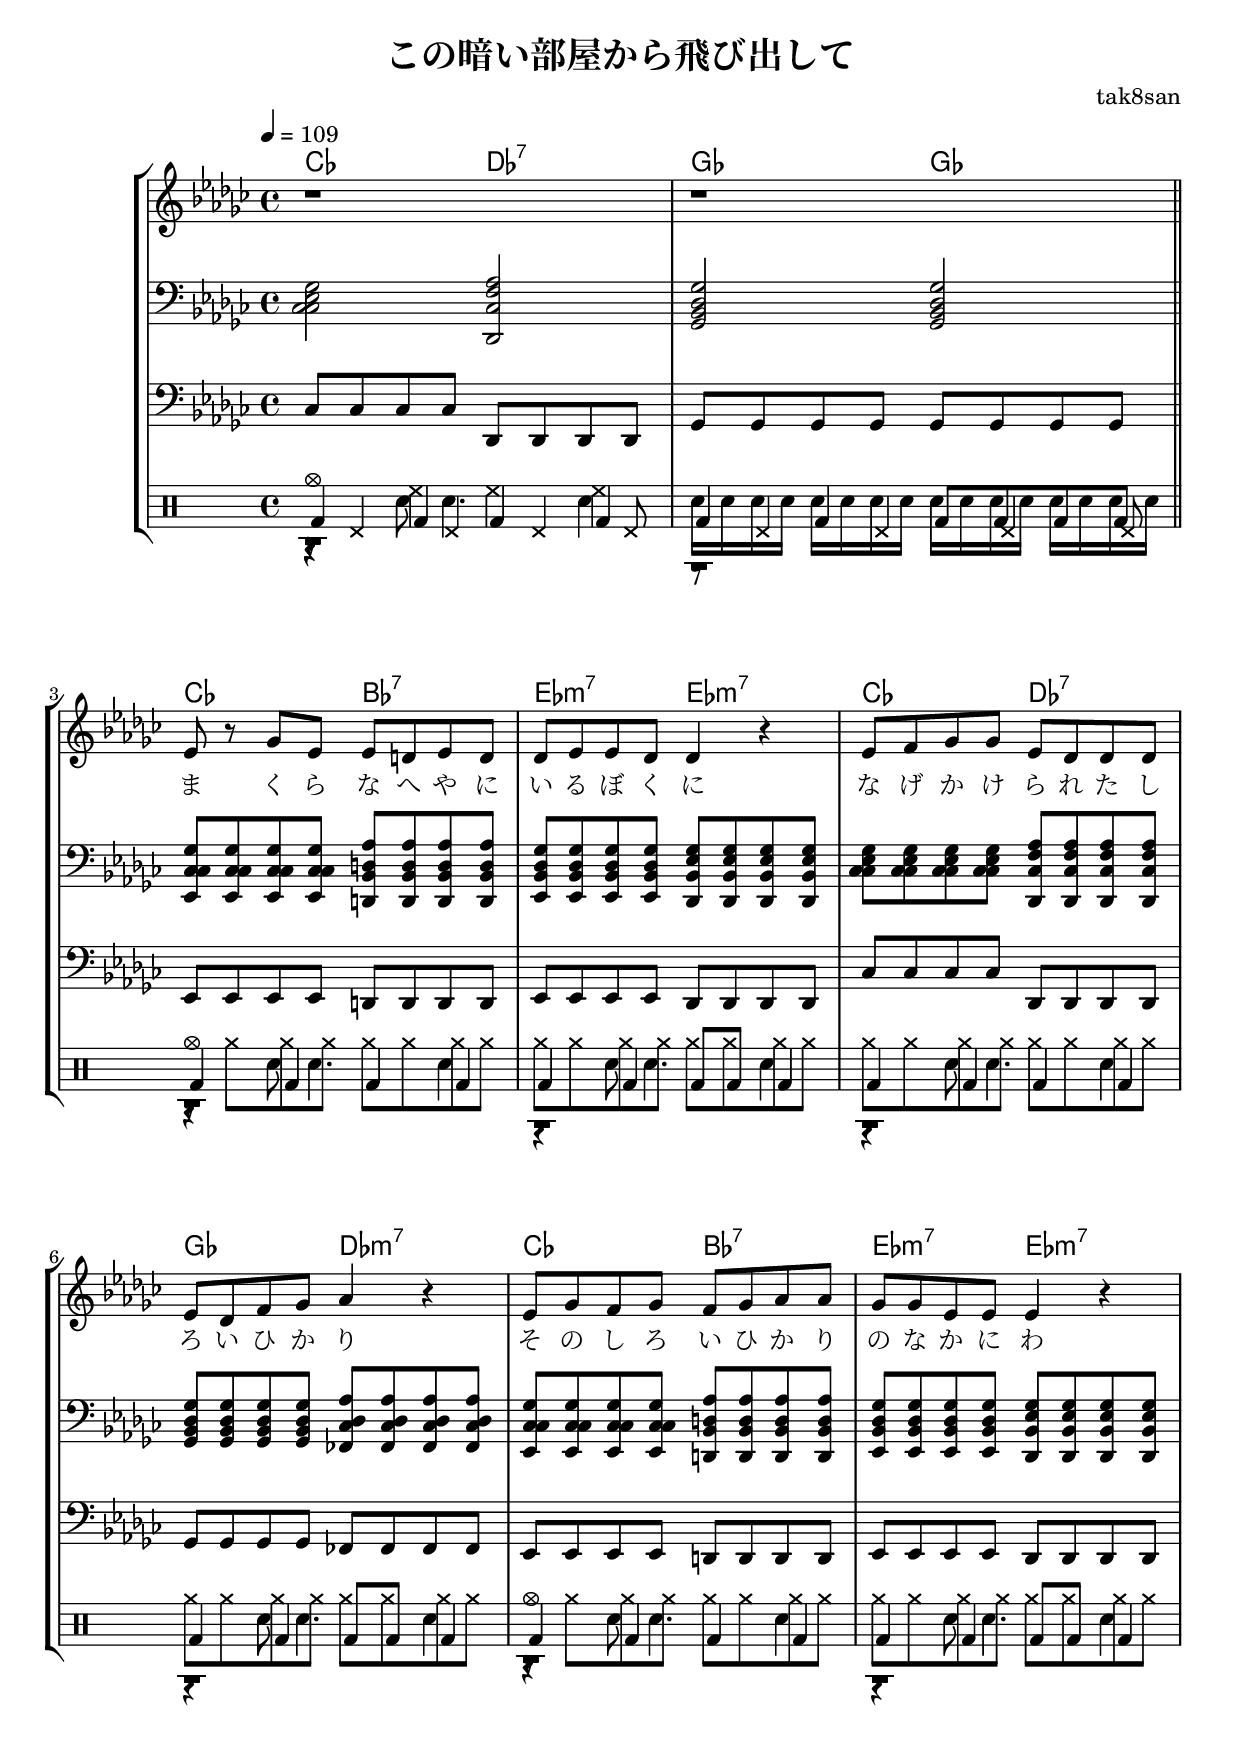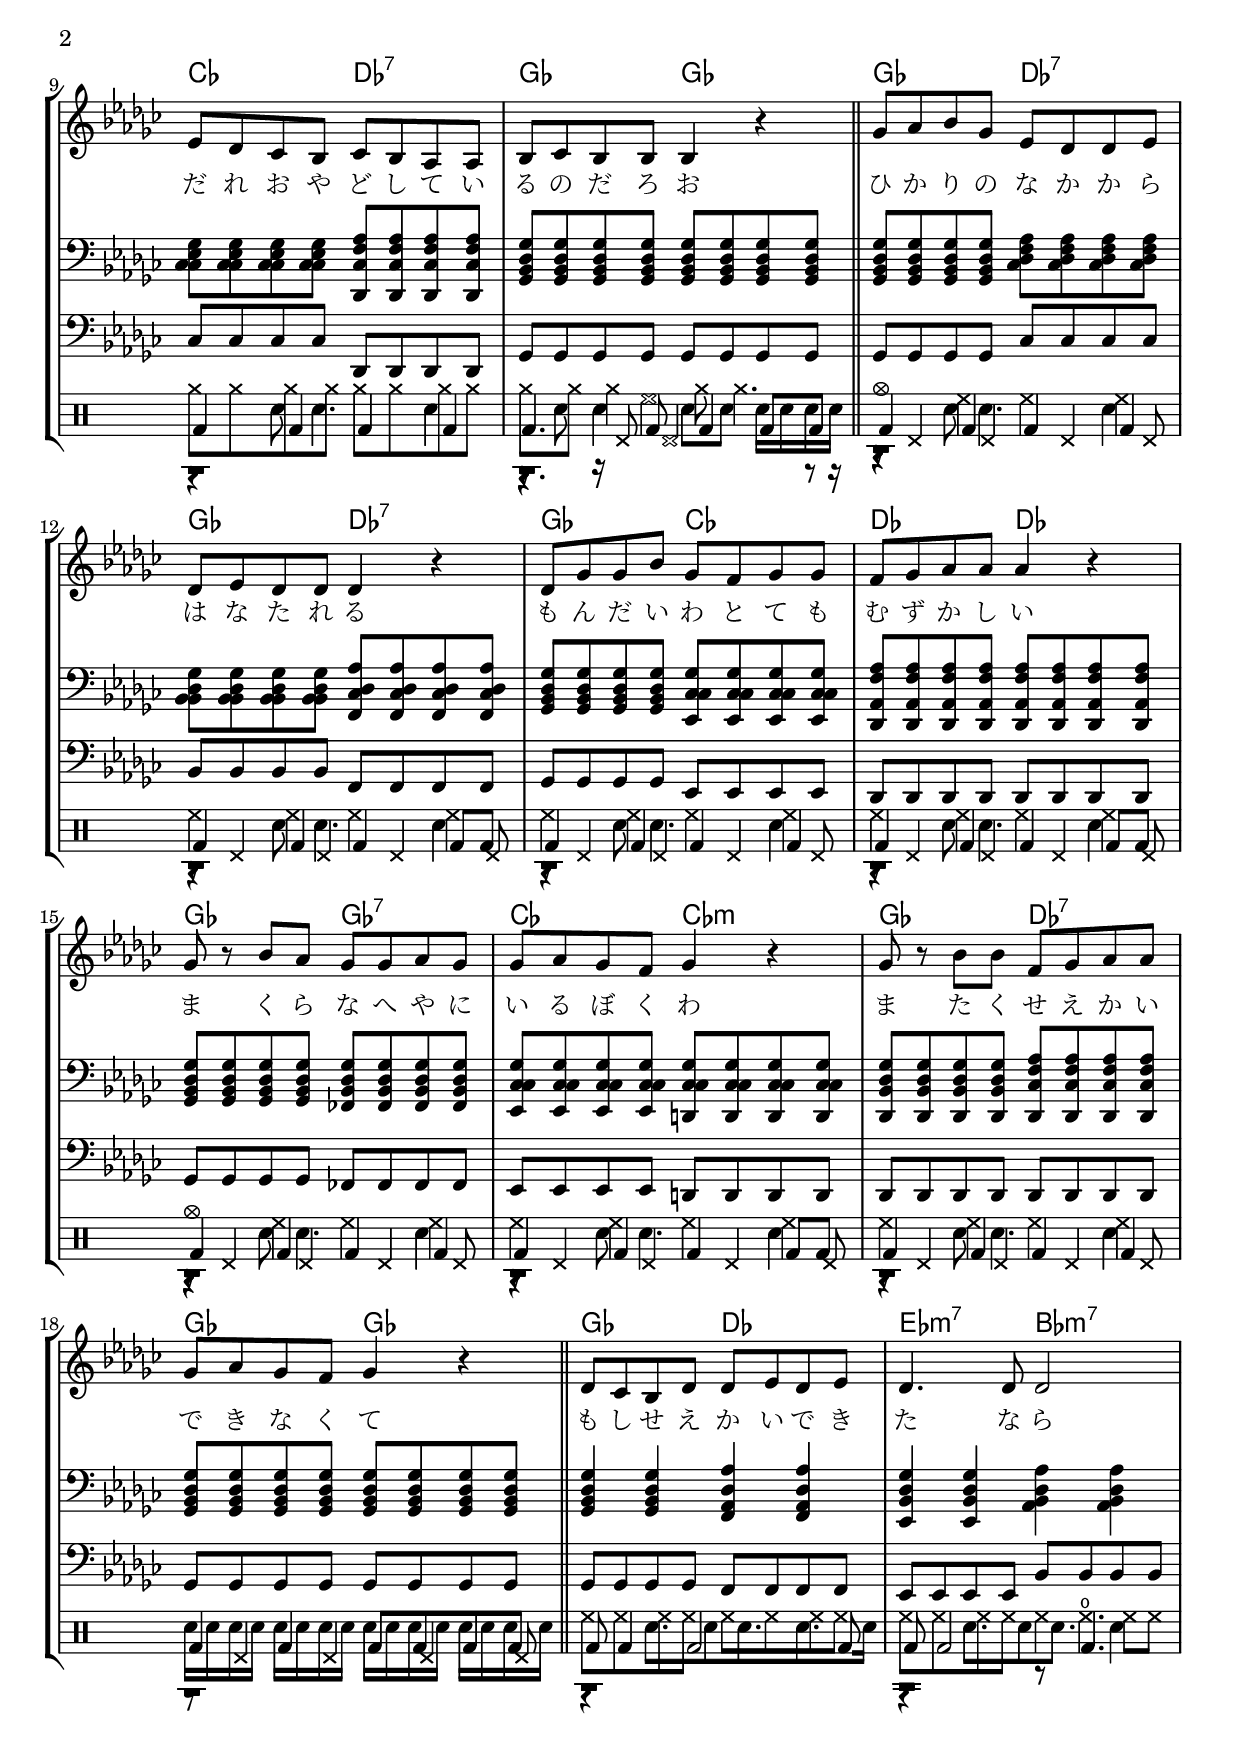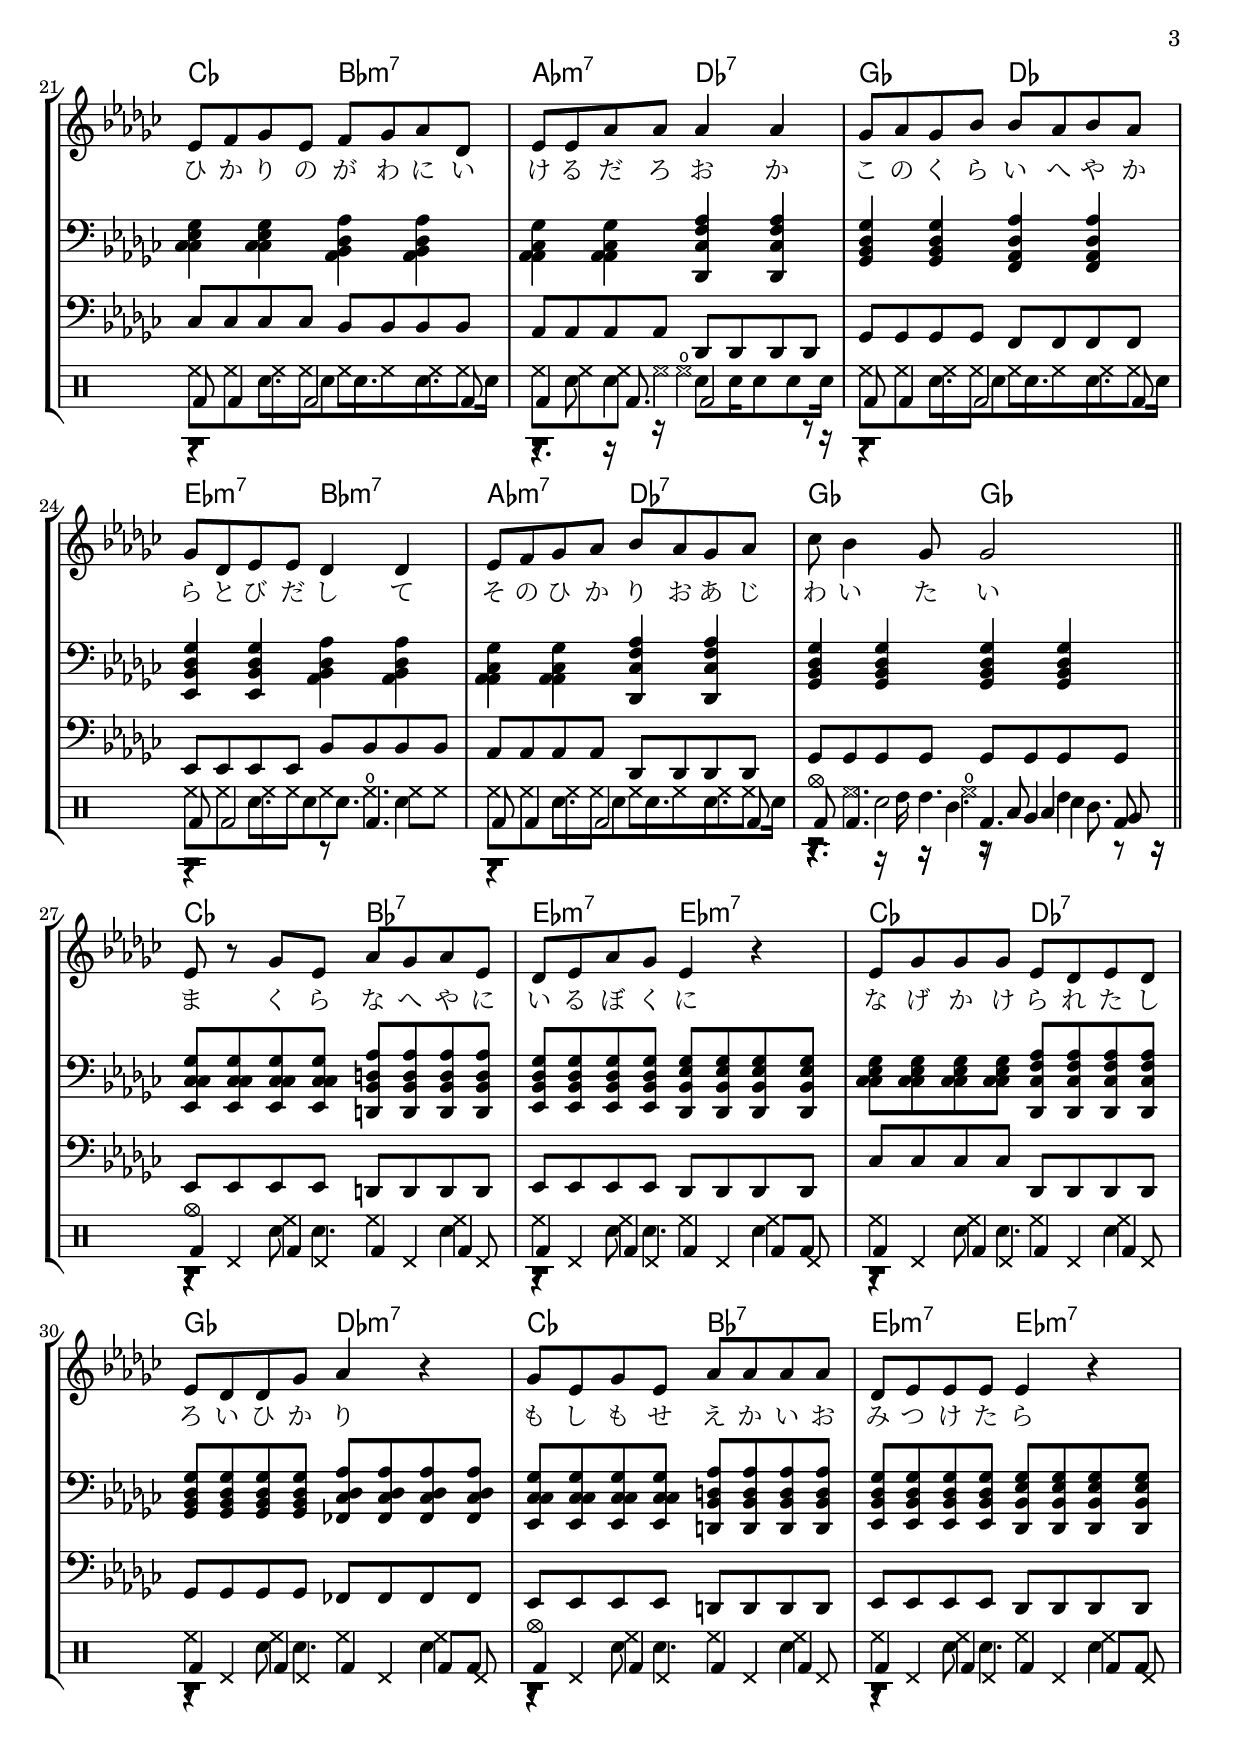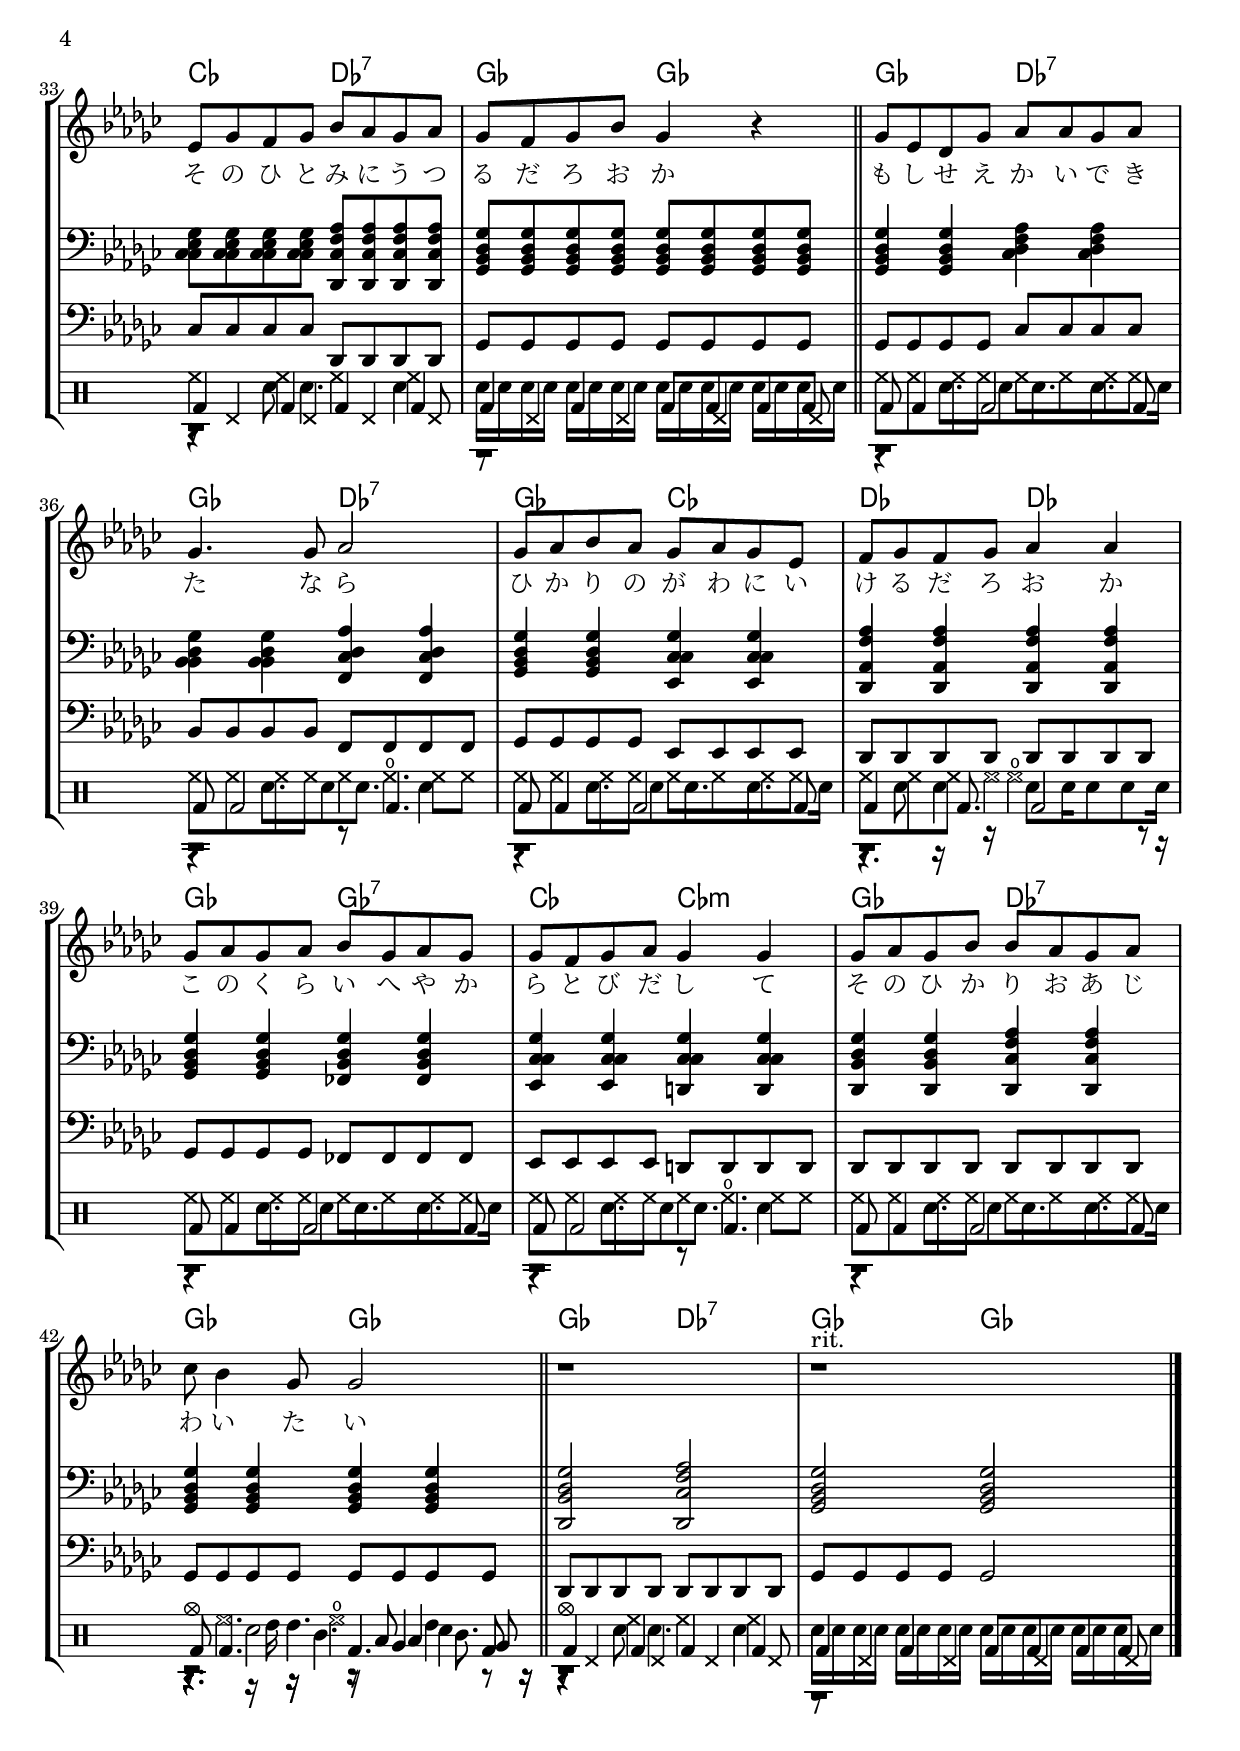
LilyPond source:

\version "2.12.1"

\header {
	title = \markup {この暗い部屋から飛び出して}
	composer = \markup \center-column {tak8san}
}

harmony = \chordmode {
	ces2 des:7 ges ges 

	ces bes:7 es:min7 es:min7 ces des:7 ges des:min7 ces bes:7 es:min7 es:min7 ces des:7 ges ges 

	ges des:7 ges des:7 ges ces des des ges ges:7 ces ces:m ges des:7 ges ges 

	ges des es:min7 bes:min7 ces bes:min7 as:min7 des:7 ges des es:min7 bes:min7 as:min7 des:7 ges ges 

	ces bes:7 es:min7 es:min7 ces des:7 ges des:min7 ces bes:7 es:min7 es:min7 ces des:7 ges ges 

	ges des:7 ges des:7 ges ces des des ges ges:7 ces ces:m ges des:7 ges ges 

	ges des:7 ges ges 
}

melody = {
	\key ges \major
	\tempo 4 = 109
	r1 | r1   
	\set Staff.midiInstrument = #"fss0.35"
	\set Staff.midiMinimumVolume = #0.7
	\set Staff.midiMaximumVolume = #0.9
	es'8  r8  ges'8  es'8  es'8  d'8  es'8  d'8 
	des'8  es'8  es'8  des'8  des'4  r4 
	es'8  f'8  ges'8  ges'8  es'8  des'8  des'8  des'8 
	es'8  des'8  f'8  ges'8  as'4  r4 
	es'8  ges'8  f'8  ges'8  f'8  ges'8  as'8  as'8 
	ges'8  ges'8  es'8  es'8  es'4  r4 
	es'8  des'8  ces'8  bes8  ces'8  bes8  as8  as8 
	bes8  ces'8  bes8  bes8  bes4  r4
	\set Staff.midiInstrument = #"fss0.35"
	\set Staff.midiMinimumVolume = #0.7
	\set Staff.midiMaximumVolume = #0.9
	ges'8  as'8  bes'8  ges'8  es'8  des'8  des'8  es'8 
	des'8  es'8  des'8  des'8  des'4  r4 
	des'8  ges'8  ges'8  bes'8  ges'8  f'8  ges'8  ges'8 
	f'8  ges'8  as'8  as'8  as'4  r4 
	ges'8  r8  bes'8  as'8  ges'8  ges'8  as'8  ges'8 
	ges'8  as'8  ges'8  f'8  ges'4  r4 
	ges'8  r8  bes'8  bes'8  f'8  ges'8  as'8  as'8 
	ges'8  as'8  ges'8  f'8  ges'4  r4
	\set Staff.midiInstrument = #"fss0.35"
	\set Staff.midiMinimumVolume = #0.7
	\set Staff.midiMaximumVolume = #0.9
	des'8  ces'8  bes8  des'8  des'8  es'8  des'8  es'8 
	des'4.  des'8  des'2 
	es'8  f'8  ges'8  es'8  f'8  ges'8  as'8  des'8 
	es'8  es'8  as'8  as'8  as'4  as'4 
	ges'8  as'8  ges'8  bes'8  bes'8  as'8  bes'8  as'8 
	ges'8  des'8  es'8  es'8  des'4  des'4 
	es'8  f'8  ges'8  as'8  bes'8  as'8  ges'8  as'8 
	ces''8  bes'4  ges'8  ges'2
	\set Staff.midiInstrument = #"fss0.35"
	\set Staff.midiMinimumVolume = #0.7
	\set Staff.midiMaximumVolume = #0.9
	es'8  r8  ges'8  es'8  as'8  ges'8  as'8  es'8 
	des'8  es'8  as'8  ges'8  es'4  r4 
	es'8  ges'8  ges'8  ges'8  es'8  des'8  es'8  des'8 
	es'8  des'8  des'8  ges'8  as'4  r4 
	ges'8  es'8  ges'8  es'8  as'8  as'8  as'8  as'8 
	des'8  es'8  es'8  es'8  es'4  r4 
	es'8  ges'8  f'8  ges'8  bes'8  as'8  ges'8  as'8 
	ges'8  f'8  ges'8  bes'8  ges'4  r4
	\set Staff.midiInstrument = #"fss0.35"
	\set Staff.midiMinimumVolume = #0.7
	\set Staff.midiMaximumVolume = #0.9
	ges'8  es'8  des'8  ges'8  as'8  as'8  ges'8  as'8 
	ges'4.  ges'8  as'2 
	ges'8  as'8  bes'8  as'8  ges'8  as'8  ges'8  es'8 
	f'8  ges'8  f'8  ges'8  as'4  as'4 
	ges'8  as'8  ges'8  as'8  bes'8  ges'8  as'8  ges'8 
	ges'8  f'8  ges'8  as'8  ges'4  ges'4 
	ges'8  as'8  ges'8  bes'8  bes'8  as'8  ges'8  as'8 
	ces''8  bes'4  ges'8  ges'2
	r1 | r1^"rit." \bar "|."
}

words = \lyricmode {
	
	ま  く  ら  な  へ  や  に  い  る  ぼ  く  に  な  げ  か  け  ら  れ  た  し  ろ  い  ひ  か  り  そ  の  し  ろ  い  ひ  か  り  の  な  か  に  わ  だ  れ  お  や  ど  し  て  い  る  の  だ  ろ  お  
	ひ  か  り  の  な  か  か  ら  は  な  た  れ  る  も  ん  だ  い  わ  と  て  も  む  ず  か  し  い  ま  く  ら  な  へ  や  に  い  る  ぼ  く  わ  ま  た  く  せ  え  か  い  で  き  な  く  て  
	も  し  せ  え  か  い  で  き  た  な  ら  ひ  か  り  の  が  わ  に  い  け  る  だ  ろ  お  か  こ  の  く  ら  い  へ  や  か  ら  と  び  だ  し  て  そ  の  ひ  か  り  お  あ  じ  わ  い  た  い  
	ま  く  ら  な  へ  や  に  い  る  ぼ  く  に  な  げ  か  け  ら  れ  た  し  ろ  い  ひ  か  り  も  し  も  せ  え  か  い  お  み  つ  け  た  ら  そ  の  ひ  と  み  に  う  つ  る  だ  ろ  お  か  
	も  し  せ  え  か  い  で  き  た  な  ら  ひ  か  り  の  が  わ  に  い  け  る  だ  ろ  お  か  こ  の  く  ら  い  へ  や  か  ら  と  び  だ  し  て  そ  の  ひ  か  り  お  あ  じ  わ  い  た  い  
	
}

tempochange = {
	\tempo 4 = 109
	r1 | r1 \bar "||"
	\tempo 4 = 109
	r1 | r1 | r1 | r1 | r1 | r1 | r1 | r1 \bar "||"
	\tempo 4 = 109
	r1 | r1 | r1 | r1 | r1 | r1 | r1 | r1 \bar "||"
	\tempo 4 = 109
	r1 | r1 | r1 | r1 | r1 | r1 | r1 | r1 \bar "||"
	\tempo 4 = 109
	r1 | r1 | r1 | r1 | r1 | r1 | r1 | r1 \bar "||"
	\tempo 4 = 109
	r1 | r1 | r1 | r1 | r1 | r1 | r1 | r1 \bar "||"
	\tempo 4 = 109
	r1 | \tempo 4 = 81 r2 \tempo 4 = 72 r2 \bar "|."
}

mainacc = {
	\clef bass
	\set Staff.midiInstrument = #"Electric Guitar (jazz)"
	\set Staff.midiMinimumVolume = #0.3
	\set Staff.midiMaximumVolume = #0.6
	\key ges \major
	\tempo 4 = 109
	<ces ces es ges>2
	<des, ces f as>2
	<ges, bes, des ges>2
	<ges, bes, des ges>2
	\bar "||"

	\set Staff.midiInstrument = #"Electric Guitar (jazz)"
	\set Staff.midiMinimumVolume = #0.3
	\set Staff.midiMaximumVolume = #0.6
	<es, ces ces ges>8 <es, ces ces ges>8 <es, ces ces ges>8 <es, ces ces ges>8
	<d, bes, d as>8 <d, bes, d as>8 <d, bes, d as>8 <d, bes, d as>8
	<es, bes, des ges>8 <es, bes, des ges>8 <es, bes, des ges>8 <es, bes, des ges>8
	<des, bes, es ges>8 <des, bes, es ges>8 <des, bes, es ges>8 <des, bes, es ges>8
	<ces ces es ges>8 <ces ces es ges>8 <ces ces es ges>8 <ces ces es ges>8
	<des, ces f as>8 <des, ces f as>8 <des, ces f as>8 <des, ces f as>8
	<ges, bes, des ges>8 <ges, bes, des ges>8 <ges, bes, des ges>8 <ges, bes, des ges>8
	<fes, ces des as>8 <fes, ces des as>8 <fes, ces des as>8 <fes, ces des as>8
	<es, ces ces ges>8 <es, ces ces ges>8 <es, ces ces ges>8 <es, ces ces ges>8
	<d, bes, d as>8 <d, bes, d as>8 <d, bes, d as>8 <d, bes, d as>8
	<es, bes, des ges>8 <es, bes, des ges>8 <es, bes, des ges>8 <es, bes, des ges>8
	<des, bes, es ges>8 <des, bes, es ges>8 <des, bes, es ges>8 <des, bes, es ges>8
	<ces ces es ges>8 <ces ces es ges>8 <ces ces es ges>8 <ces ces es ges>8
	<des, ces f as>8 <des, ces f as>8 <des, ces f as>8 <des, ces f as>8
	<ges, bes, des ges>8 <ges, bes, des ges>8 <ges, bes, des ges>8 <ges, bes, des ges>8
	<ges, bes, des ges>8 <ges, bes, des ges>8 <ges, bes, des ges>8 <ges, bes, des ges>8
	\bar "||"

	\set Staff.midiInstrument = #"Electric Guitar (jazz)"
	\set Staff.midiMinimumVolume = #0.3
	\set Staff.midiMaximumVolume = #0.6
	<ges, bes, des ges>8 <ges, bes, des ges>8 <ges, bes, des ges>8 <ges, bes, des ges>8
	<ces des f as>8 <ces des f as>8 <ces des f as>8 <ces des f as>8
	<bes, bes, des ges>8 <bes, bes, des ges>8 <bes, bes, des ges>8 <bes, bes, des ges>8
	<f, ces des as>8 <f, ces des as>8 <f, ces des as>8 <f, ces des as>8
	<ges, bes, des ges>8 <ges, bes, des ges>8 <ges, bes, des ges>8 <ges, bes, des ges>8
	<es, ces ces ges>8 <es, ces ces ges>8 <es, ces ces ges>8 <es, ces ces ges>8
	<des, as, f as>8 <des, as, f as>8 <des, as, f as>8 <des, as, f as>8
	<des, as, f as>8 <des, as, f as>8 <des, as, f as>8 <des, as, f as>8
	<ges, bes, des ges>8 <ges, bes, des ges>8 <ges, bes, des ges>8 <ges, bes, des ges>8
	<fes, bes, des ges>8 <fes, bes, des ges>8 <fes, bes, des ges>8 <fes, bes, des ges>8
	<es, ces ces ges>8 <es, ces ces ges>8 <es, ces ces ges>8 <es, ces ces ges>8
	<d, ces ces ges>8 <d, ces ces ges>8 <d, ces ces ges>8 <d, ces ces ges>8
	<des, bes, des ges>8 <des, bes, des ges>8 <des, bes, des ges>8 <des, bes, des ges>8
	<des, ces f as>8 <des, ces f as>8 <des, ces f as>8 <des, ces f as>8
	<ges, bes, des ges>8 <ges, bes, des ges>8 <ges, bes, des ges>8 <ges, bes, des ges>8
	<ges, bes, des ges>8 <ges, bes, des ges>8 <ges, bes, des ges>8 <ges, bes, des ges>8
	\bar "||"

	\set Staff.midiInstrument = #"Accordion"
	\set Staff.midiMinimumVolume = #0.3
	\set Staff.midiMaximumVolume = #0.6
	<ges, bes, des ges>4 <ges, bes, des ges>4
	<f, as, des as>4 <f, as, des as>4
	<es, bes, des ges>4 <es, bes, des ges>4
	<bes, as, des as>4 <bes, as, des as>4
	<ces ces es ges>4 <ces ces es ges>4
	<bes, as, des as>4 <bes, as, des as>4
	<as, as, ces ges>4 <as, as, ces ges>4
	<des, ces f as>4 <des, ces f as>4
	<ges, bes, des ges>4 <ges, bes, des ges>4
	<f, as, des as>4 <f, as, des as>4
	<es, bes, des ges>4 <es, bes, des ges>4
	<bes, as, des as>4 <bes, as, des as>4
	<as, as, ces ges>4 <as, as, ces ges>4
	<des, ces f as>4 <des, ces f as>4
	<ges, bes, des ges>4 <ges, bes, des ges>4
	<ges, bes, des ges>4 <ges, bes, des ges>4
	\bar "||"

	\set Staff.midiInstrument = #"Electric Guitar (jazz)"
	\set Staff.midiMinimumVolume = #0.3
	\set Staff.midiMaximumVolume = #0.6
	<es, ces ces ges>8 <es, ces ces ges>8 <es, ces ces ges>8 <es, ces ces ges>8
	<d, bes, d as>8 <d, bes, d as>8 <d, bes, d as>8 <d, bes, d as>8
	<es, bes, des ges>8 <es, bes, des ges>8 <es, bes, des ges>8 <es, bes, des ges>8
	<des, bes, es ges>8 <des, bes, es ges>8 <des, bes, es ges>8 <des, bes, es ges>8
	<ces ces es ges>8 <ces ces es ges>8 <ces ces es ges>8 <ces ces es ges>8
	<des, ces f as>8 <des, ces f as>8 <des, ces f as>8 <des, ces f as>8
	<ges, bes, des ges>8 <ges, bes, des ges>8 <ges, bes, des ges>8 <ges, bes, des ges>8
	<fes, ces des as>8 <fes, ces des as>8 <fes, ces des as>8 <fes, ces des as>8
	<es, ces ces ges>8 <es, ces ces ges>8 <es, ces ces ges>8 <es, ces ces ges>8
	<d, bes, d as>8 <d, bes, d as>8 <d, bes, d as>8 <d, bes, d as>8
	<es, bes, des ges>8 <es, bes, des ges>8 <es, bes, des ges>8 <es, bes, des ges>8
	<des, bes, es ges>8 <des, bes, es ges>8 <des, bes, es ges>8 <des, bes, es ges>8
	<ces ces es ges>8 <ces ces es ges>8 <ces ces es ges>8 <ces ces es ges>8
	<des, ces f as>8 <des, ces f as>8 <des, ces f as>8 <des, ces f as>8
	<ges, bes, des ges>8 <ges, bes, des ges>8 <ges, bes, des ges>8 <ges, bes, des ges>8
	<ges, bes, des ges>8 <ges, bes, des ges>8 <ges, bes, des ges>8 <ges, bes, des ges>8
	\bar "||"

	\set Staff.midiInstrument = #"Accordion"
	\set Staff.midiMinimumVolume = #0.3
	\set Staff.midiMaximumVolume = #0.6
	<ges, bes, des ges>4 <ges, bes, des ges>4
	<ces des f as>4 <ces des f as>4
	<bes, bes, des ges>4 <bes, bes, des ges>4
	<f, ces des as>4 <f, ces des as>4
	<ges, bes, des ges>4 <ges, bes, des ges>4
	<es, ces ces ges>4 <es, ces ces ges>4
	<des, as, f as>4 <des, as, f as>4
	<des, as, f as>4 <des, as, f as>4
	<ges, bes, des ges>4 <ges, bes, des ges>4
	<fes, bes, des ges>4 <fes, bes, des ges>4
	<es, ces ces ges>4 <es, ces ces ges>4
	<d, ces ces ges>4 <d, ces ces ges>4
	<des, bes, des ges>4 <des, bes, des ges>4
	<des, ces f as>4 <des, ces f as>4
	<ges, bes, des ges>4 <ges, bes, des ges>4
	<ges, bes, des ges>4 <ges, bes, des ges>4
	\bar "||"

	\set Staff.midiInstrument = #"Electric Guitar (jazz)"
	\set Staff.midiMinimumVolume = #0.3
	\set Staff.midiMaximumVolume = #0.6
	<des, bes, des ges>2
	<des, ces f as>2
	<ges, bes, des ges>2
	<ges, bes, des ges>2
	\bar "|."
}

subacc = {
	\clef bass
	\set Staff.midiInstrument = #"Lead 8 (bass+lead)"
	\set Staff.midiMinimumVolume = #0.3
	\set Staff.midiMaximumVolume = #0.6
	\key ges \major
	\tempo 4 = 109
	ces8 ces8 ces8 ces8
	des,8 des,8 des,8 des,8
	ges,8 ges,8 ges,8 ges,8
	ges,8 ges,8 ges,8 ges,8
	\bar "||"

	\set Staff.midiInstrument = #"Lead 8 (bass+lead)"
	\set Staff.midiMinimumVolume = #0.3
	\set Staff.midiMaximumVolume = #0.6
	es,8 es,8 es,8 es,8
	d,8 d,8 d,8 d,8
	es,8 es,8 es,8 es,8
	des,8 des,8 des,8 des,8
	ces8 ces8 ces8 ces8
	des,8 des,8 des,8 des,8
	ges,8 ges,8 ges,8 ges,8
	fes,8 fes,8 fes,8 fes,8
	es,8 es,8 es,8 es,8
	d,8 d,8 d,8 d,8
	es,8 es,8 es,8 es,8
	des,8 des,8 des,8 des,8
	ces8 ces8 ces8 ces8
	des,8 des,8 des,8 des,8
	ges,8 ges,8 ges,8 ges,8
	ges,8 ges,8 ges,8 ges,8
	\bar "||"

	\set Staff.midiInstrument = #"Lead 8 (bass+lead)"
	\set Staff.midiMinimumVolume = #0.3
	\set Staff.midiMaximumVolume = #0.6
	ges,8 ges,8 ges,8 ges,8
	ces8 ces8 ces8 ces8
	bes,8 bes,8 bes,8 bes,8
	f,8 f,8 f,8 f,8
	ges,8 ges,8 ges,8 ges,8
	es,8 es,8 es,8 es,8
	des,8 des,8 des,8 des,8
	des,8 des,8 des,8 des,8
	ges,8 ges,8 ges,8 ges,8
	fes,8 fes,8 fes,8 fes,8
	es,8 es,8 es,8 es,8
	d,8 d,8 d,8 d,8
	des,8 des,8 des,8 des,8
	des,8 des,8 des,8 des,8
	ges,8 ges,8 ges,8 ges,8
	ges,8 ges,8 ges,8 ges,8
	\bar "||"

	\set Staff.midiInstrument = #"Lead 8 (bass+lead)"
	\set Staff.midiMinimumVolume = #0.3
	\set Staff.midiMaximumVolume = #0.6
	ges,8 ges,8 ges,8 ges,8
	f,8 f,8 f,8 f,8
	es,8 es,8 es,8 es,8
	bes,8 bes,8 bes,8 bes,8
	ces8 ces8 ces8 ces8
	bes,8 bes,8 bes,8 bes,8
	as,8 as,8 as,8 as,8
	des,8 des,8 des,8 des,8
	ges,8 ges,8 ges,8 ges,8
	f,8 f,8 f,8 f,8
	es,8 es,8 es,8 es,8
	bes,8 bes,8 bes,8 bes,8
	as,8 as,8 as,8 as,8
	des,8 des,8 des,8 des,8
	ges,8 ges,8 ges,8 ges,8
	ges,8 ges,8 ges,8 ges,8
	\bar "||"

	\set Staff.midiInstrument = #"Lead 8 (bass+lead)"
	\set Staff.midiMinimumVolume = #0.3
	\set Staff.midiMaximumVolume = #0.6
	es,8 es,8 es,8 es,8
	d,8 d,8 d,8 d,8
	es,8 es,8 es,8 es,8
	des,8 des,8 des,8 des,8
	ces8 ces8 ces8 ces8
	des,8 des,8 des,8 des,8
	ges,8 ges,8 ges,8 ges,8
	fes,8 fes,8 fes,8 fes,8
	es,8 es,8 es,8 es,8
	d,8 d,8 d,8 d,8
	es,8 es,8 es,8 es,8
	des,8 des,8 des,8 des,8
	ces8 ces8 ces8 ces8
	des,8 des,8 des,8 des,8
	ges,8 ges,8 ges,8 ges,8
	ges,8 ges,8 ges,8 ges,8
	\bar "||"

	\set Staff.midiInstrument = #"Lead 8 (bass+lead)"
	\set Staff.midiMinimumVolume = #0.3
	\set Staff.midiMaximumVolume = #0.6
	ges,8 ges,8 ges,8 ges,8
	ces8 ces8 ces8 ces8
	bes,8 bes,8 bes,8 bes,8
	f,8 f,8 f,8 f,8
	ges,8 ges,8 ges,8 ges,8
	es,8 es,8 es,8 es,8
	des,8 des,8 des,8 des,8
	des,8 des,8 des,8 des,8
	ges,8 ges,8 ges,8 ges,8
	fes,8 fes,8 fes,8 fes,8
	es,8 es,8 es,8 es,8
	d,8 d,8 d,8 d,8
	des,8 des,8 des,8 des,8
	des,8 des,8 des,8 des,8
	ges,8 ges,8 ges,8 ges,8
	ges,8 ges,8 ges,8 ges,8
	\bar "||"

	\set Staff.midiInstrument = #"Lead 8 (bass+lead)"
	\set Staff.midiMinimumVolume = #0.3
	\set Staff.midiMaximumVolume = #0.6
	des,8 des,8 des,8 des,8
	des,8 des,8 des,8 des,8
	ges,8 ges,8 ges,8 ges,8
	ges,2
	\bar "|."
}

percA = {
	\drummode {
	r4 hh4 hh4 hh4  |r1  \bar "||"
	r8 cymr8 cymr8 cymr8 cymr8 cymr8 cymr8 cymr8  |cymr8 cymr8 cymr8 cymr8 cymr8 cymr8 cymr8 cymr8  |cymr8 cymr8 cymr8 cymr8 cymr8 cymr8 cymr8 cymr8  |cymr8 cymr8 cymr8 cymr8 cymr8 cymr8 cymr8 cymr8  |r8 cymr8 cymr8 cymr8 cymr8 cymr8 cymr8 cymr8  |cymr8 cymr8 cymr8 cymr8 cymr8 cymr8 cymr8 cymr8  |cymr8 cymr8 cymr8 cymr8 cymr8 cymr8 cymr8 cymr8  |cymr8 cymr8 cymr4 cymr8 cymr4.  \bar "||"
	r4 hh4 hh4 hh4  |hh4 hh4 hh4 hh4  |hh4 hh4 hh4 hh4  |hh4 hh4 hh4 hh4  |r4 hh4 hh4 hh4  |hh4 hh4 hh4 hh4  |hh4 hh4 hh4 hh4  |r1  \bar "||"
	hh8 hh8 hh8 hh8 hh8 hh8 hh8 hh8  |hh8 hh8 hh8 hh8 hh4 hh8 hh8  |hh8 hh8 hh8 hh8 hh8 hh8 hh8 hh8  |hh8 hh8 hh8 hh2 r8  |hh8 hh8 hh8 hh8 hh8 hh8 hh8 hh8  |hh8 hh8 hh8 hh8 hh4 hh8 hh8  |hh8 hh8 hh8 hh8 hh8 hh8 hh8 hh8  |r8 hh2. r8  \bar "||"
	r4 hh4 hh4 hh4  |hh4 hh4 hh4 hh4  |hh4 hh4 hh4 hh4  |hh4 hh4 hh4 hh4  |r4 hh4 hh4 hh4  |hh4 hh4 hh4 hh4  |hh4 hh4 hh4 hh4  |r1  \bar "||"
	hh8 hh8 hh8 hh8 hh8 hh8 hh8 hh8  |hh8 hh8 hh8 hh8 hh4 hh8 hh8  |hh8 hh8 hh8 hh8 hh8 hh8 hh8 hh8  |hh8 hh8 hh8 hh2 r8  |hh8 hh8 hh8 hh8 hh8 hh8 hh8 hh8  |hh8 hh8 hh8 hh8 hh4 hh8 hh8  |hh8 hh8 hh8 hh8 hh8 hh8 hh8 hh8  |r8 hh2. r8  \bar "||"
	r4 hh4 hh4 hh4  |r1  \bar "|."
	}
}

percB = {
	\drummode {
	r4 sn8 sn4. sn4  |sn16 sn16 sn16 sn16 sn16 sn16 sn16 sn16 sn16 sn16 sn16 sn16 sn16 sn16 sn16 sn16  \bar "||"
	r4 sn8 sn4. sn4  |r4 sn8 sn4. sn4  |r4 sn8 sn4. sn4  |r4 sn8 sn4. sn4  |r4 sn8 sn4. sn4  |r4 sn8 sn4. sn4  |r4 sn8 sn4. sn4  |r8 sn8 sn4 sn8 sn8 sn16 sn16 sn16 sn16  \bar "||"
	r4 sn8 sn4. sn4  |r4 sn8 sn4. sn4  |r4 sn8 sn4. sn4  |r4 sn8 sn4. sn4  |r4 sn8 sn4. sn4  |r4 sn8 sn4. sn4  |r4 sn8 sn4. sn4  |sn16 sn16 sn16 sn16 sn16 sn16 sn16 sn16 sn16 sn16 sn16 sn16 sn16 sn16 sn16 sn16  \bar "||"
	r4 sn8. sn8 sn8. sn8. sn16  |r4 sn8. sn8 sn8. sn4  |r4 sn8. sn8 sn8. sn8. sn16  |r8 sn8 sn4 sn8 sn16 sn8 sn8 sn16  |r4 sn8. sn8 sn8. sn8. sn16  |r4 sn8. sn8 sn8. sn4  |r4 sn8. sn8 sn8. sn8. sn16  |r4 sn2 sn4  \bar "||"
	r4 sn8 sn4. sn4  |r4 sn8 sn4. sn4  |r4 sn8 sn4. sn4  |r4 sn8 sn4. sn4  |r4 sn8 sn4. sn4  |r4 sn8 sn4. sn4  |r4 sn8 sn4. sn4  |sn16 sn16 sn16 sn16 sn16 sn16 sn16 sn16 sn16 sn16 sn16 sn16 sn16 sn16 sn16 sn16  \bar "||"
	r4 sn8. sn8 sn8. sn8. sn16  |r4 sn8. sn8 sn8. sn4  |r4 sn8. sn8 sn8. sn8. sn16  |r8 sn8 sn4 sn8 sn16 sn8 sn8 sn16  |r4 sn8. sn8 sn8. sn8. sn16  |r4 sn8. sn8 sn8. sn4  |r4 sn8. sn8 sn8. sn8. sn16  |r4 sn2 sn4  \bar "||"
	r4 sn8 sn4. sn4  |sn16 sn16 sn16 sn16 sn16 sn16 sn16 sn16 sn16 sn16 sn16 sn16 sn16 sn16 sn16 sn16  \bar "|."
	}
}

percC = {
	\drummode {
	bd4 bd4 bd4 bd4  |bd4 bd4 bd8 bd8 bd8 bd8  \bar "||"
	bd4 bd4 bd4 bd4  |bd4 bd4 bd8 bd8 bd4  |bd4 bd4 bd4 bd4  |bd4 bd4 bd8 bd8 bd4  |bd4 bd4 bd4 bd4  |bd4 bd4 bd8 bd8 bd4  |bd4 bd4 bd4 bd4  |bd4. bd8 bd4 bd8 bd8  \bar "||"
	bd4 bd4 bd4 bd4  |bd4 bd4 bd4 bd8 bd8  |bd4 bd4 bd4 bd4  |bd4 bd4 bd4 bd8 bd8  |bd4 bd4 bd4 bd4  |bd4 bd4 bd4 bd8 bd8  |bd4 bd4 bd4 bd4  |bd4 bd4 bd8 bd8 bd8 bd8  \bar "||"
	bd8 bd4 bd2 bd8  |bd8 bd2 bd4.  |bd8 bd4 bd2 bd8  |bd4 r16 bd8. bd2  |bd8 bd4 bd2 bd8  |bd8 bd2 bd4.  |bd8 bd4 bd2 bd8  |bd8 bd4. bd4. bd8  \bar "||"
	bd4 bd4 bd4 bd4  |bd4 bd4 bd4 bd8 bd8  |bd4 bd4 bd4 bd4  |bd4 bd4 bd4 bd8 bd8  |bd4 bd4 bd4 bd4  |bd4 bd4 bd4 bd8 bd8  |bd4 bd4 bd4 bd4  |bd4 bd4 bd8 bd8 bd8 bd8  \bar "||"
	bd8 bd4 bd2 bd8  |bd8 bd2 bd4.  |bd8 bd4 bd2 bd8  |bd4 r16 bd8. bd2  |bd8 bd4 bd2 bd8  |bd8 bd2 bd4.  |bd8 bd4 bd2 bd8  |bd8 bd4. bd4. bd8  \bar "||"
	bd4 bd4 bd4 bd4  |bd4 bd4 bd8 bd8 bd8 bd8  \bar "|."
	}
}

percD = {
	\drummode {
	r8 hhp4 hhp4 hhp4 hhp8  |r8 hhp4 hhp4 hhp4 hhp8  \bar "||"
	cymc1  |r1 |r1 |r1 |cymc1  |r1 |r1 |r1 \bar "||"
	r8 hhp4 hhp4 hhp4 hhp8  |r8 hhp4 hhp4 hhp4 hhp8  |r8 hhp4 hhp4 hhp4 hhp8  |r8 hhp4 hhp4 hhp4 hhp8  |r8 hhp4 hhp4 hhp4 hhp8  |r8 hhp4 hhp4 hhp4 hhp8  |r8 hhp4 hhp4 hhp4 hhp8  |r8 hhp4 hhp4 hhp4 hhp8  \bar "||"
	r1  |r2 r8 hho4.  |r1  |r4. r16 hho2 r16  |r1  |r2 r8 hho4.  |r1  |r4. r16 hho2 r16  \bar "||"
	r8 hhp4 hhp4 hhp4 hhp8  |r8 hhp4 hhp4 hhp4 hhp8  |r8 hhp4 hhp4 hhp4 hhp8  |r8 hhp4 hhp4 hhp4 hhp8  |r8 hhp4 hhp4 hhp4 hhp8  |r8 hhp4 hhp4 hhp4 hhp8  |r8 hhp4 hhp4 hhp4 hhp8  |r8 hhp4 hhp4 hhp4 hhp8  \bar "||"
	r1  |r2 r8 hho4.  |r1  |r4. r16 hho2 r16  |r1  |r2 r8 hho4.  |r1  |r4. r16 hho2 r16  \bar "||"
	r8 hhp4 hhp4 hhp4 hhp8  |r8 hhp4 hhp4 hhp4 hhp8  \bar "|."
	}
}

percE = {
	\drummode {
	cymc1  |r1 \bar "||"
	r1 |r1 |r1 |r1 |r1 |r1 |r1 |r4 r16 hhp8 hhp2 r16  \bar "||"
	cymc1  |r1 |r1 |r1 |cymc1  |r1 |r1 |r1 \bar "||"
	r1 |r1 |r1 |r1 |r1 |r1 |r1 |cymc1  \bar "||"
	cymc1  |r1 |r1 |r1 |cymc1  |r1 |r1 |r1 \bar "||"
	r1 |r1 |r1 |r1 |r1 |r1 |r1 |cymc1  \bar "||"
	cymc1  |r1 \bar "|."
	}
}

percF = {
	\drummode {
	r1 | r1 \bar "||"
	r1 |r1 |r1 |r1 |r1 |r1 |r1 |r4. hh2 r8  \bar "||"
	r1 | r1 | r1 | r1 | r1 | r1 | r1 | r1 \bar "||"
	r1 |r1 |r1 |r1 |r1 |r1 |r1 |r4 r16 tommh16 tommh4. tommh4  \bar "||"
	r1 | r1 | r1 | r1 | r1 | r1 | r1 | r1 \bar "||"
	r1 |r1 |r1 |r1 |r1 |r1 |r1 |r4 r16 tommh16 tommh4. tommh4  \bar "||"
	r1 | r1 \bar "|."
	}
}

percG = {
	\drummode {
	r1 | r1 \bar "||"
	r1 | r1 | r1 | r1 | r1 | r1 | r1 | r1 \bar "||"
	r1 | r1 | r1 | r1 | r1 | r1 | r1 | r1 \bar "||"
	r1 |r1 |r1 |r1 |r1 |r1 |r1 |r4. r16 tomml4. tomml8.  \bar "||"
	r1 | r1 | r1 | r1 | r1 | r1 | r1 | r1 \bar "||"
	r1 |r1 |r1 |r1 |r1 |r1 |r1 |r4. r16 tomml4. tomml8.  \bar "||"
	r1 | r1 \bar "|."
	}
}

percH = {
	\drummode {
	r1 | r1 \bar "||"
	r1 | r1 | r1 | r1 | r1 | r1 | r1 | r1 \bar "||"
	r1 | r1 | r1 | r1 | r1 | r1 | r1 | r1 \bar "||"
	r1 |r1 |r1 |r1 |r1 |r1 |r1 |r2 r16 toml8 toml4 r16  \bar "||"
	r1 | r1 | r1 | r1 | r1 | r1 | r1 | r1 \bar "||"
	r1 |r1 |r1 |r1 |r1 |r1 |r1 |r2 r16 toml8 toml4 r16  \bar "||"
	r1 | r1 \bar "|."
	}
}

percI = {
	\drummode {
	r1 | r1 \bar "||"
	r1 | r1 | r1 | r1 | r1 | r1 | r1 | r1 \bar "||"
	r1 | r1 | r1 | r1 | r1 | r1 | r1 | r1 \bar "||"
	r1 |r1 |r1 |r1 |r1 |r1 |r1 |r2 r8 tomfh4 tomfh8  \bar "||"
	r1 | r1 | r1 | r1 | r1 | r1 | r1 | r1 \bar "||"
	r1 |r1 |r1 |r1 |r1 |r1 |r1 |r2 r8 tomfh4 tomfh8  \bar "||"
	r1 | r1 \bar "|."
	}
}

\score {
	<<
		\new StaffGroup <<
			\new ChordNames {\harmony}
			\new Voice = "melody" {\melody}
			\new Lyrics \lyricsto "melody" \words
			\new Staff = "mainacc" {\mainacc}
			\new Staff = "subacc" {\subacc}
			\new DrumStaff <<
				\new DrumVoice {\percA}
				\new DrumVoice {\percB}
				\new DrumVoice {\percC}
				\new DrumVoice {\percD}
				\new DrumVoice {\percE}
				\new DrumVoice {\percF}
				\new DrumVoice {\percG}
				\new DrumVoice {\percH}
				\new DrumVoice {\percI}
			>>
		>>
	>>
	\layout { }
}
